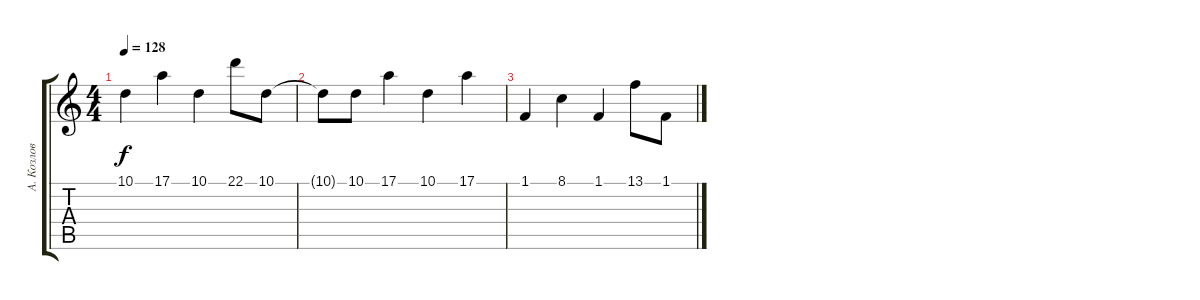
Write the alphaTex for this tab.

\track ("А. Козлов" "А. Козлов") {instrument synthstrings2}
\staff {score tabs}
\tuning (E4 B3 G3 D3 A2 E2) {hide}
\ts (4 4)
\tempo 128
\clef g2
\ks c
10.1.4{dy f} 17.1.4 10.1.4 22.1.8 10.1.8 |
10.1{t}.8 10.1.8 17.1.4 10.1.4 17.1.4 |
1.1.4 8.1.4 1.1.4 13.1.8 1.1.8
